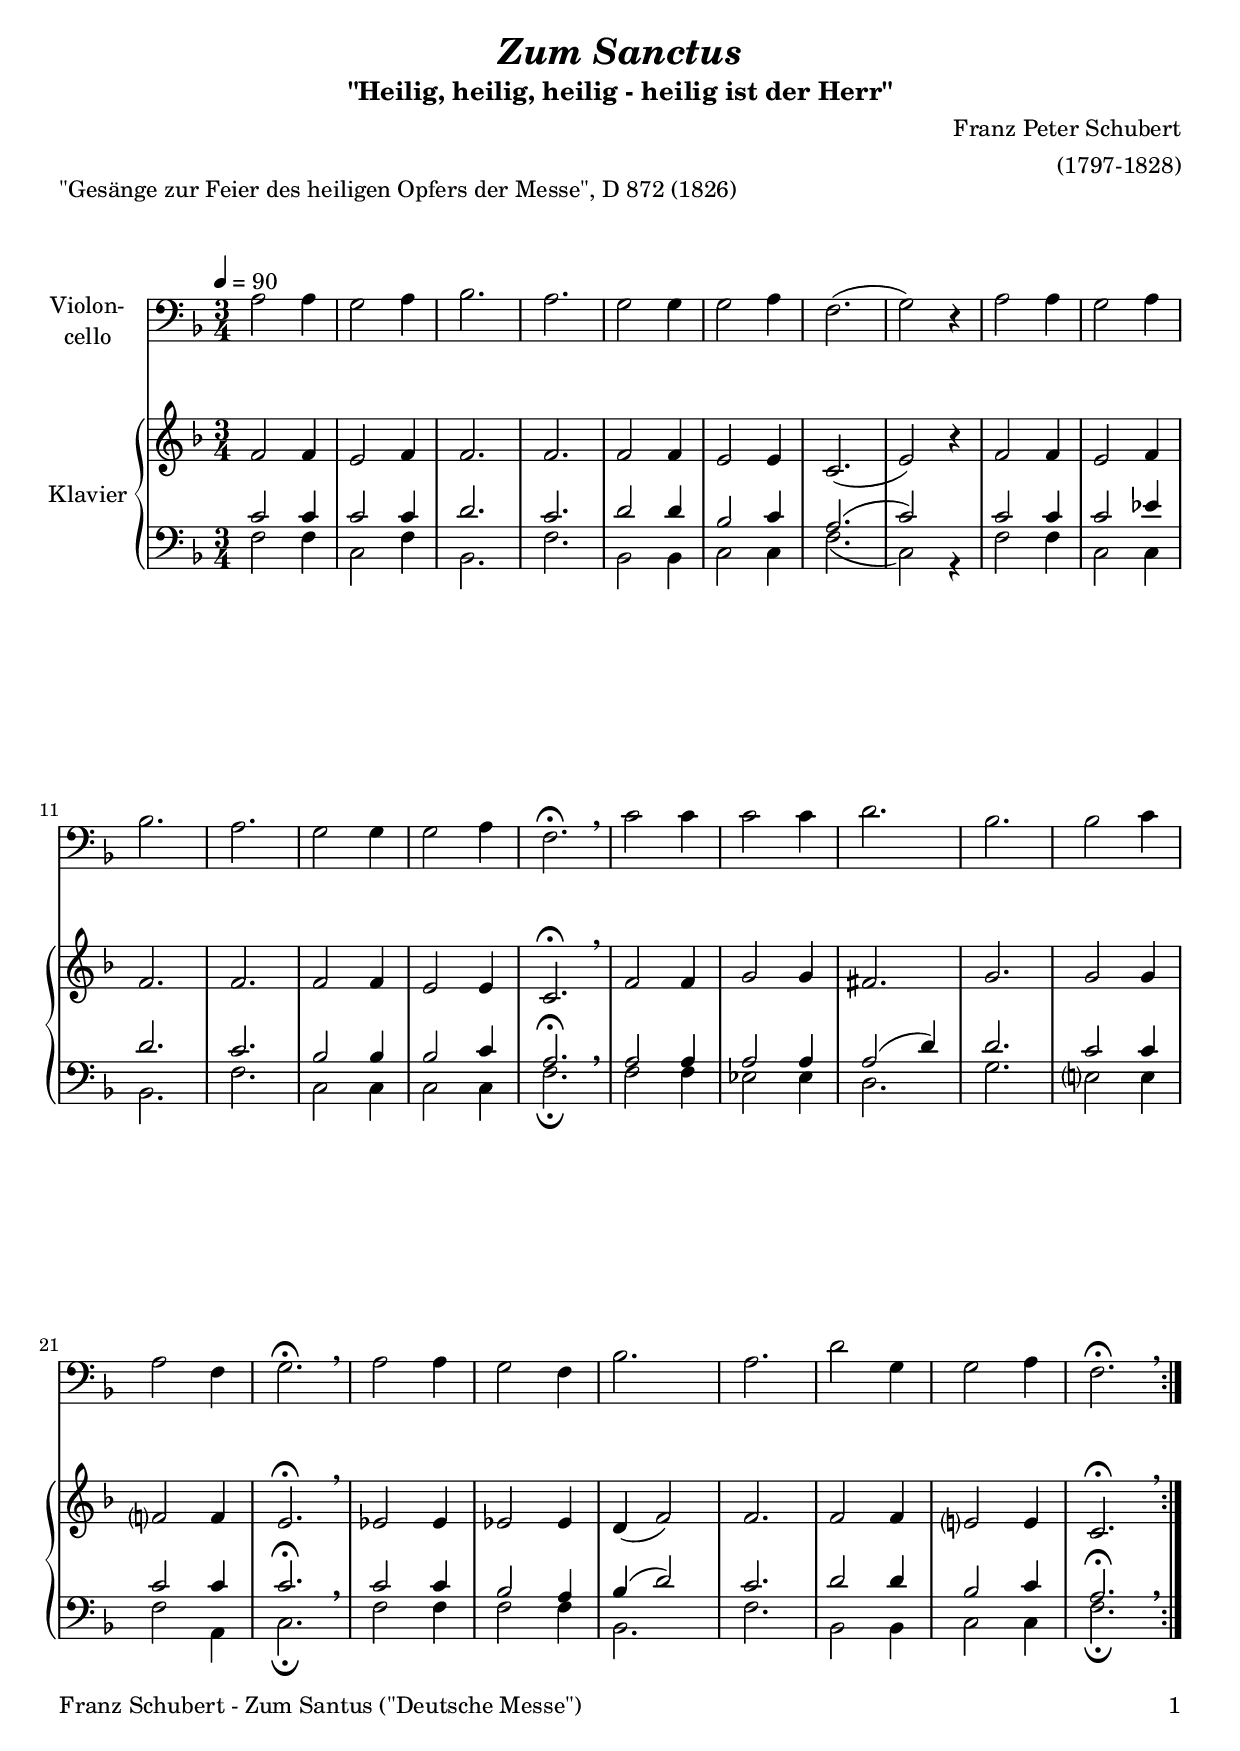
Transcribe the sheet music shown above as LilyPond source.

\version "2.24.4"
\include "deutsch.ly"

#(set-global-staff-size 20)

\header {
  title     = \markup \bold \italic "Zum Sanctus"
  subtitle  = "\"Heilig, heilig, heilig - heilig ist der Herr\""
  composer = "Franz Peter Schubert"
  arranger = "(1797-1828)"
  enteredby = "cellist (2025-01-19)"
  piece     = "\"Gesänge zur Feier des heiligen Opfers der Messe\", D 872 (1826)"
}

voiceconsts = {
  \key f \major
  \time 3/4
  \clef "bass"
  \numericTimeSignature
  \compressEmptyMeasures
  % Set default beaming for all staves
%  \set Timing.beamExceptions = #'()
%  \set Timing.baseMoment     = #(ly:make-moment 1 4)
%  \set Timing.beatStructure  = #'(1 1 1)
  \tempo 4=90
}

mivc = "cello"
mist = "string ensemble 1"
mikl = "acoustic grand"

va = \relative c' {
  \voiceconsts
  \clef "bass"

  \repeat volta 2 {
    a2 a4
    g2 a4
    b2.
    a
    g2 g4
    g2 a4
    f2.(
    g2) r4

    a2 a4
    g2 a4
    b2.
    a
    g2 g4
    g2 a4
    f2.\fermata \breathe

    c'2 c4
    c2 c4
    d2.
    b
    b2 c4
    a2 f4
    g2.\fermata \breathe

    a2 a4
    g2 f4
    b2.
    a
    d2 g,4
    g2 a4
    f2.\fermata \breathe    
  }
}

vb = \relative c' {
  \voiceconsts
  \clef "treble"

  \repeat volta 2 {
    f2 f4
    e2 f4
    f2.
    f
    f2 f4
    e2 e4
    c2.(
    e2) r4

    f2 f4
    e2 f4
    f2.
    f
    f2 f4
    e2 e4
    c2.\fermata \breathe

    f2 f4
    g2 g4
    fis2.
    g
    g2 g4
    f?2 f4
    e2.\fermata \breathe

    es2 es4
    es2 es4
    d( f2)
    f2.
    f2 f4
    e?2 e4
    c2.\fermata \breathe
  }
}

vc = \relative c' {
  \voiceconsts
  \clef "bass"

  \repeat volta 2 {
    c2 c4
    c2 c4
    d2.
    c
    d2 d4
    b2 c4
    a2.(
    c2) s4

    c2 c4
    c2 es4
    d2.
    c
    b2 b4
    b2 c4
    a2.\fermata \breathe

    a2 a4
    a2 a4
    a2( d4)
    d2.
    c2 c4
    c2 c4
    c2.\fermata \breathe

    c2 c4
    b2 a4
    b( d2)
    c2.
    d2 d4
    b2 c4
    a2.\fermata \breathe
  }
}

vd = \relative c {
  \voiceconsts
  \clef "bass"

  \repeat volta 2 {
    f2 f4
    c2 f4
    b,2.
    f'
    b,2 b4
    c2 c4
    f2.(
    c2) r4

    f2 f4
    c2 c4
    b2.
    f'
    c2 c4
    c2 c4
    f2.\fermata \breathe

    f2 f4
    es2 es4
    d2.
    g
    e?2 e4
    f2 a,4
    c2.\fermata \breathe

    f2 f4
    f2 f4
    b,2.
    f'
    b,2 b4
    c2 c4
    f2.\fermata \breathe
  }
}


music = <<
  \new Staff {
    \set Staff.midiInstrument = \mivc
    \set Staff.instrumentName = \markup \center-column { "Violon-" "cello" }
    \transpose f f { \va }
  }

  \new PianoStaff <<
        \set PianoStaff.midiInstrument = \mikl
        \set PianoStaff.instrumentName = \markup \center-column { "Klavier" }
        <<
          \new Staff {
            \transpose f f { \vb }
          }
	  
%          \new Dynamics \vdy

          \new Staff {
            \transpose f f { << \vc \\ \vd >> }
          }
        >>
  >>
>>
\book {
  \paper {
    print-page-number = ##t
    print-first-page-number = ##t
    ragged-last-bottom = ##f
    oddHeaderMarkup = \markup \null
    evenHeaderMarkup = \markup \null
    oddFooterMarkup = \markup {
      \fill-line {
        \if \should-print-page-number
        "Franz Schubert - Zum Santus (\"Deutsche Messe\")" \fromproperty #'page:page-number-string
      }
    }
    evenFooterMarkup = \oddFooterMarkup
  } \score {
    \music
    \layout {}
  }

  \score {
    \unfoldRepeats \music

    \midi {
      \context {
        \Score
      }
    }
  }
}
